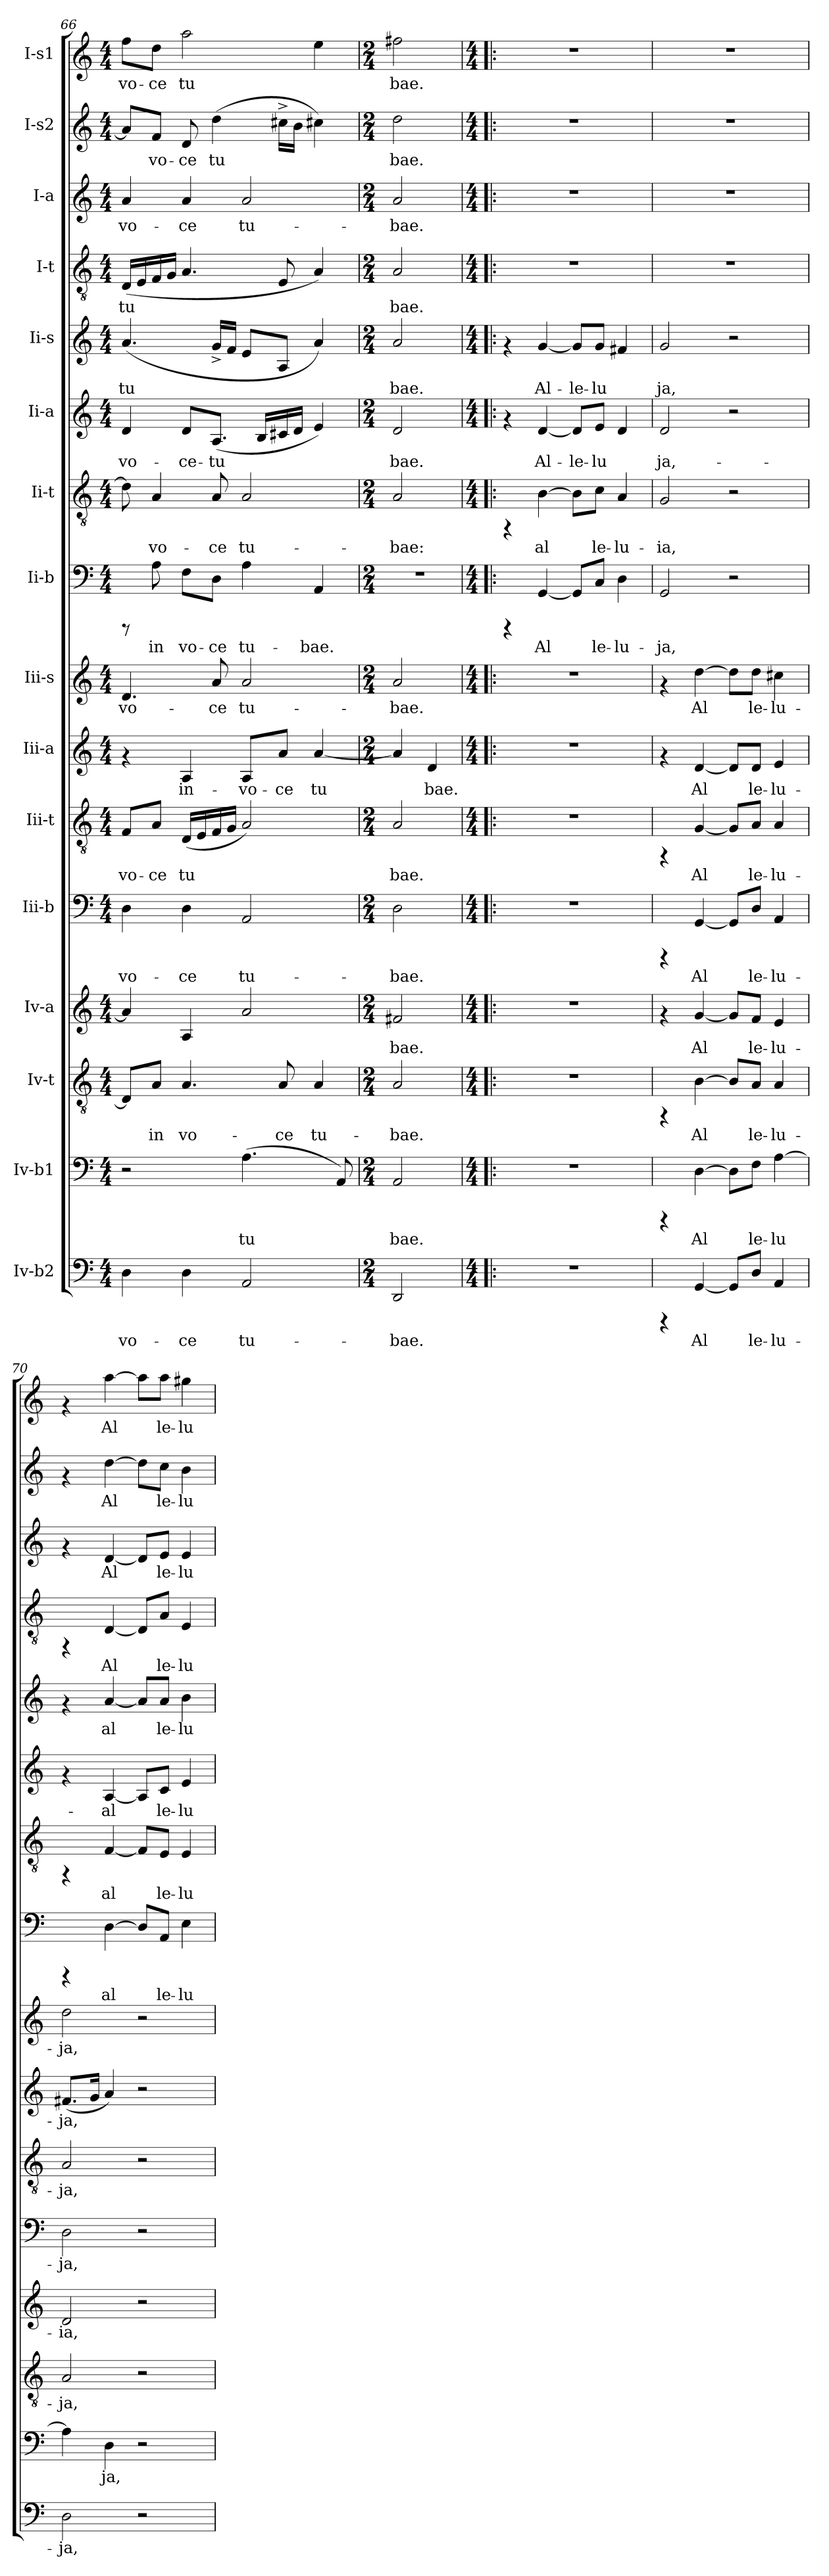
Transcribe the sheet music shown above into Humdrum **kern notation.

**kern	**text	**kern	**text	**kern	**text	**kern	**text	**kern	**text	**kern	**text	**kern	**text	**kern	**text	**kern	**text	**kern	**text	**kern	**text	**kern	**text	**kern	**text	**kern	**text	**kern	**text	**kern	**text
*part16	*part16	*part15	*part15	*part14	*part14	*part13	*part13	*part12	*part12	*part11	*part11	*part10	*part10	*part9	*part9	*part8	*part8	*part7	*part7	*part6	*part6	*part5	*part5	*part4	*part4	*part3	*part3	*part2	*part2	*part1	*part1
*staff16	*staff16	*staff15	*staff15	*staff14	*staff14	*staff13	*staff13	*staff12	*staff12	*staff11	*staff11	*staff10	*staff10	*staff9	*staff9	*staff8	*staff8	*staff7	*staff7	*staff6	*staff6	*staff5	*staff5	*staff4	*staff4	*staff3	*staff3	*staff2	*staff2	*staff1	*staff1
*I"Iv-b2	*	*I"Iv-b1	*	*I"Iv-t	*	*I"Iv-a	*	*I"Iii-b	*	*I"Iii-t	*	*I"Iii-a	*	*I"Iii-s	*	*I"Ii-b	*	*I"Ii-t	*	*I"Ii-a	*	*I"Ii-s	*	*I"I-t	*	*I"I-a	*	*I"I-s2	*	*I"I-s1	*
!!LO:PB:g=z
*clefF4	*	*clefF4	*	*clefGv2	*	*clefG2	*	*clefF4	*	*clefGv2	*	*clefG2	*	*clefG2	*	*clefF4	*	*clefGv2	*	*clefG2	*	*clefG2	*	*clefGv2	*	*clefG2	*	*clefG2	*	*clefG2	*
*k[]	*	*k[]	*	*k[]	*	*k[]	*	*k[]	*	*k[]	*	*k[]	*	*k[]	*	*k[]	*	*k[]	*	*k[]	*	*k[]	*	*k[]	*	*k[]	*	*k[]	*	*k[]	*
*C:	*	*C:	*	*C:	*	*C:	*	*C:	*	*C:	*	*C:	*	*C:	*	*C:	*	*C:	*	*C:	*	*C:	*	*C:	*	*C:	*	*C:	*	*C:	*
*M4/4	*	*M4/4	*	*M4/4	*	*M4/4	*	*M4/4	*	*M4/4	*	*M4/4	*	*M4/4	*	*M4/4	*	*M4/4	*	*M4/4	*	*M4/4	*	*M4/4	*	*M4/4	*	*M4/4	*	*M4/4	*
=66	=66	=66	=66	=66	=66	=66	=66	=66	=66	=66	=66	=66	=66	=66	=66	=66	=66	=66	=66	=66	=66	=66	=66	=66	=66	=66	=66	=66	=66	=66	=66
!	!LO:LY:b:cj	!	!	!	!LO:LY:b:cj	!	!LO:LY:b:cj	!	!LO:LY:b:cj	!	!LO:LY:b:cj	!	!	!	!LO:LY:b:cj	!	!	!	!LO:LY:b:cj	!	!LO:LY:b:cj	!	!LO:LY:b:cj	!	!LO:LY:b:cj	!	!LO:LY:b:cj	!	!LO:LY:b:cj	!	!LO:LY:b:cj
4D\	vo-	2r	.	8D/L]	.	4a/]	--	4D\	vo-	8F/L	vo-	4rf	.	4.d/	vo-	8rCCC	.	8d\]	.	4d/	vo-	(>4.a/	tu-	(<16D/L	tu-	4a/	vo-	8a/L]	.	8ff\L	vo-
!	!	!	!	!	!	!	!	!	!	!	!	!	!	!	!	!	!	!	!	!	!	!	!	!	!LO:LY:b:cj	!	!	!	!	!	!
.	.	.	.	.	.	.	.	.	.	.	.	.	.	.	.	.	.	.	.	.	.	.	.	16E/	--	.	.	.	.	.	.
!	!	!	!	!	!LO:LY:b:cj	!	!	!	!	!	!LO:LY:b:cj	!	!	!	!	!	!LO:LY:b:cj	!	!LO:LY:b:cj	!	!	!	!	!	!LO:LY:b:cj	!	!	!	!LO:LY:b:cj	!	!LO:LY:b:cj
.	.	.	.	8A/J	in	.	.	.	.	8A/J	-ce	.	.	.	.	8A\	in	4A/	vo-	.	.	.	.	16F/	--	.	.	8f/J	vo-	8dd\J	-ce
!	!	!	!	!	!	!	!	!	!	!	!	!	!	!	!	!	!	!	!	!	!	!	!	!	!LO:LY:b:cj	!	!	!	!	!	!
.	.	.	.	.	.	.	.	.	.	.	.	.	.	.	.	.	.	.	.	.	.	.	.	16G/J	--	.	.	.	.	.	.
!	!LO:LY:b:cj	!	!	!	!LO:LY:b:cj	!	!LO:LY:b:cj	!	!LO:LY:b:cj	!	!LO:LY:b:cj	!	!LO:LY:b:cj	!	!	!	!LO:LY:b:cj	!	!	!	!LO:LY:b:cj	!	!	!	!LO:LY:b:cj	!	!LO:LY:b:cj	!	!LO:LY:b:cj	!	!LO:LY:b:cj
4D\	-ce	.	.	4.A/	vo-	4A/	--	4D\	-ce	(<16D/L	tu-	4A/	in-	.	.	8F\L	vo-	.	.	8d/L	-ce-	.	.	4.A/	--	4a/	-ce	8d/	-ce	2aa\	tu-
!	!	!	!	!	!	!	!	!	!	!	!LO:LY:b:cj	!	!	!	!	!	!	!	!	!	!	!	!	!	!	!	!	!	!	!	!
.	.	.	.	.	.	.	.	.	.	16E/	--	.	.	.	.	.	.	.	.	.	.	.	.	.	.	.	.	.	.	.	.
!	!	!	!	!	!	!	!	!	!	!	!LO:LY:b:cj	!	!	!	!LO:LY:b:cj	!	!LO:LY:b:cj	!	!LO:LY:b:cj	!	!LO:LY:b:cj	!	!LO:LY:b:cj	!	!	!	!	!	!LO:LY:b:cj	!	!
.	.	.	.	.	.	.	.	.	.	16F/	--	.	.	8a/	-ce	8D\J	-ce	8A/	-ce	(<8.A/J	-tu-	16g^>/L	--	.	.	.	.	(>4dd\	tu-	.	.
!	!	!	!	!	!	!	!	!	!	!	!LO:LY:b:cj	!	!	!	!	!	!	!	!	!	!	!	!LO:LY:b:cj	!	!	!	!	!	!	!	!
.	.	.	.	.	.	.	.	.	.	16G/J	--	.	.	.	.	.	.	.	.	.	.	16f/J	--	.	.	.	.	.	.	.	.
!	!LO:LY:b:cj	!	!LO:LY:b:cj	!	!	!	!LO:LY:b:cj	!	!LO:LY:b:cj	!	!LO:LY:b:cj	!	!LO:LY:b:cj	!	!LO:LY:b:cj	!	!LO:LY:b:cj	!	!LO:LY:b:cj	!	!	!	!LO:LY:b:cj	!	!	!	!LO:LY:b:cj	!	!	!	!
2AA/	tu-	(<4.A\	tu-	.	.	2a/	--	2AA/	tu-	2A/)	--	8A/L	-vo-	2a/	tu-	4A\	tu-	2A/	tu-	.	.	8e/L	--	.	.	2a/	tu-	.	.	.	.
!	!	!	!	!	!	!	!	!	!	!	!	!	!	!	!	!	!	!	!	!	!LO:LY:b:cj	!	!	!	!	!	!	!	!	!	!
.	.	.	.	.	.	.	.	.	.	.	.	.	.	.	.	.	.	.	.	16B/L	--	.	.	.	.	.	.	.	.	.	.
!	!	!	!	!	!LO:LY:b:cj	!	!	!	!	!	!	!	!LO:LY:b:cj	!	!	!	!	!	!	!	!LO:LY:b:cj	!	!LO:LY:b:cj	!	!LO:LY:b:cj	!	!	!	!LO:LY:b:cj	!	!
.	.	.	.	8A/	-ce	.	.	.	.	.	.	8a/J	-ce	.	.	.	.	.	.	16c#X/	--	8A/J	--	8E/	--	.	.	16cc#X^<\L	--	.	.
!	!	!	!	!	!	!	!	!	!	!	!	!	!	!	!	!	!	!	!	!	!LO:LY:b:cj	!	!	!	!	!	!	!	!LO:LY:b:cj	!	!
.	.	.	.	.	.	.	.	.	.	.	.	.	.	.	.	.	.	.	.	16d/J	--	.	.	.	.	.	.	16b\J	--	.	.
!	!	!	!	!	!LO:LY:b:cj	!	!	!	!	!	!	!	!LO:LY:b:cj	!	!	!	!LO:LY:b:cj	!	!	!	!LO:LY:b:cj	!	!LO:LY:b:cj	!	!LO:LY:b:cj	!	!	!	!LO:LY:b:cj	!	!LO:LY:b:cj
.	.	.	.	4A/	tu-	.	.	.	.	.	.	[<4a/	tu-	.	.	4AA/	-bae.	.	.	4e/)	--	4a/)	--	4A/)	--	.	.	4cc#X\)	--	4ee\	--
!	!	!	!LO:LY:b:cj	!	!	!	!	!	!	!	!	!	!	!	!	!	!	!	!	!	!	!	!	!	!	!	!	!	!	!	!
.	.	8AA/)	--	.	.	.	.	.	.	.	.	.	.	.	.	.	.	.	.	.	.	.	.	.	.	.	.	.	.	.	.
=67	=67	=67	=67	=67	=67	=67	=67	=67	=67	=67	=67	=67	=67	=67	=67	=67	=67	=67	=67	=67	=67	=67	=67	=67	=67	=67	=67	=67	=67	=67	=67
*M2/4	*	*M2/4	*	*M2/4	*	*M2/4	*	*M2/4	*	*M2/4	*	*M2/4	*	*M2/4	*	*M2/4	*	*M2/4	*	*M2/4	*	*M2/4	*	*M2/4	*	*M2/4	*	*M2/4	*	*M2/4	*
!	!LO:LY:b:cj	!	!LO:LY:b:cj	!	!LO:LY:b:cj	!	!LO:LY:b:cj	!	!LO:LY:b:cj	!	!LO:LY:b:cj	!	!LO:LY:b:cj	!	!LO:LY:b:cj	!	!	!	!LO:LY:b:cj	!	!LO:LY:b:cj	!	!LO:LY:b:cj	!	!LO:LY:b:cj	!	!LO:LY:b:cj	!	!LO:LY:b:cj	!	!LO:LY:b:cj
2DD/	-bae.	2AA/	-bae.	2A/	-bae.	2f#X/	-bae.	2D\	-bae.	2A/	-bae.	4a/]	--	2a/	-bae.	2r	.	2A/	-bae:	2d/	-bae.	2a/	-bae.	2A/	-bae.	2a/	-bae.	2dd\	-bae.	2ff#X\	-bae.
!	!	!	!	!	!	!	!	!	!	!	!	!	!LO:LY:b:cj	!	!	!	!	!	!	!	!	!	!	!	!	!	!	!	!	!	!
.	.	.	.	.	.	.	.	.	.	.	.	4d/	-bae.	.	.	.	.	.	.	.	.	.	.	.	.	.	.	.	.	.	.
=68!|:	=68!|:	=68!|:	=68!|:	=68!|:	=68!|:	=68!|:	=68!|:	=68!|:	=68!|:	=68!|:	=68!|:	=68!|:	=68!|:	=68!|:	=68!|:	=68!|:	=68!|:	=68!|:	=68!|:	=68!|:	=68!|:	=68!|:	=68!|:	=68!|:	=68!|:	=68!|:	=68!|:	=68!|:	=68!|:	=68!|:	=68!|:
*M4/4	*	*M4/4	*	*M4/4	*	*M4/4	*	*M4/4	*	*M4/4	*	*M4/4	*	*M4/4	*	*M4/4	*	*M4/4	*	*M4/4	*	*M4/4	*	*M4/4	*	*M4/4	*	*M4/4	*	*M4/4	*
1r	.	1r	.	1r	.	1r	.	1r	.	1r	.	1r	.	1r	.	4rCCC	.	4rFF	.	4rf	.	4rf	.	1r	.	1r	.	1r	.	1r	.
!	!	!	!	!	!	!	!	!	!	!	!	!	!	!	!	!	!LO:LY:b:cj	!	!LO:LY:b:cj	!	!LO:LY:b:cj	!	!LO:LY:b:cj	!	!	!	!	!	!	!	!
.	.	.	.	.	.	.	.	.	.	.	.	.	.	.	.	[<4GG/	Al-	[>4B\	al-	[<4d/	Al-	[<4g/	Al-	.	.	.	.	.	.	.	.
!	!	!	!	!	!	!	!	!	!	!	!	!	!	!	!	!	!LO:LY:b:cj	!	!LO:LY:b:cj	!	!LO:LY:b:cj	!	!LO:LY:b:cj	!	!	!	!	!	!	!	!
.	.	.	.	.	.	.	.	.	.	.	.	.	.	.	.	8GG/L]	--	8B\L]	--	8d/L]	-le-	8g/L]	-le-	.	.	.	.	.	.	.	.
!	!	!	!	!	!	!	!	!	!	!	!	!	!	!	!	!	!LO:LY:b:cj	!	!LO:LY:b:cj	!	!LO:LY:b:cj	!	!LO:LY:b:cj	!	!	!	!	!	!	!	!
.	.	.	.	.	.	.	.	.	.	.	.	.	.	.	.	8C/J	-le-	8c\J	-le-	8e/J	-lu-	8g/J	-lu-	.	.	.	.	.	.	.	.
!	!	!	!	!	!	!	!	!	!	!	!	!	!	!	!	!	!LO:LY:b:cj	!	!LO:LY:b:cj	!	!LO:LY:b:cj	!	!LO:LY:b:cj	!	!	!	!	!	!	!	!
.	.	.	.	.	.	.	.	.	.	.	.	.	.	.	.	4D\	-lu-	4A/	-lu-	4d/	--	4f#X/	--	.	.	.	.	.	.	.	.
=69	=69	=69	=69	=69	=69	=69	=69	=69	=69	=69	=69	=69	=69	=69	=69	=69	=69	=69	=69	=69	=69	=69	=69	=69	=69	=69	=69	=69	=69	=69	=69
!	!	!	!	!	!	!	!	!	!	!	!	!	!	!	!	!	!LO:LY:b:cj	!	!LO:LY:b:cj	!	!LO:LY:b:cj	!	!LO:LY:b:cj	!	!	!	!	!	!	!	!
4rCCC	.	4rCCC	.	4rFF	.	4rf	.	4rCCC	.	4rFF	.	4rf	.	4rf	.	2GG/	-ja,	2G/	-ia,	2d/	-ja,-	2g/	-ja,	1r	.	1r	.	1r	.	1r	.
!	!LO:LY:b:cj	!	!LO:LY:b:cj	!	!LO:LY:b:cj	!	!LO:LY:b:cj	!	!LO:LY:b:cj	!	!LO:LY:b:cj	!	!LO:LY:b:cj	!	!LO:LY:b:cj	!	!	!	!	!	!	!	!	!	!	!	!	!	!	!	!
[<4GG/	Al-	[>4D\	Al-	[>4B\	Al-	[<4g/	Al-	[<4GG/	Al-	[<4G/	Al-	[<4d/	Al-	[>4dd\	Al-	.	.	.	.	.	.	.	.	.	.	.	.	.	.	.	.
!	!LO:LY:b:cj	!	!LO:LY:b:cj	!	!LO:LY:b:cj	!	!LO:LY:b:cj	!	!LO:LY:b:cj	!	!LO:LY:b:cj	!	!LO:LY:b:cj	!	!LO:LY:b:cj	!	!	!	!	!	!	!	!	!	!	!	!	!	!	!	!
8GG/L]	--	8D\L]	--	8B/L]	--	8g/L]	--	8GG/L]	--	8G/L]	--	8d/L]	--	8dd\L]	--	2r	.	2r	.	2r	.	2r	.	.	.	.	.	.	.	.	.
!	!LO:LY:b:cj	!	!LO:LY:b:cj	!	!LO:LY:b:cj	!	!LO:LY:b:cj	!	!LO:LY:b:cj	!	!LO:LY:b:cj	!	!LO:LY:b:cj	!	!LO:LY:b:cj	!	!	!	!	!	!	!	!	!	!	!	!	!	!	!	!
8D/J	-le-	8F\J	-le-	8A/J	-le-	8f/J	-le-	8D/J	-le-	8A/J	-le-	8d/J	-le-	8dd\J	-le-	.	.	.	.	.	.	.	.	.	.	.	.	.	.	.	.
!	!LO:LY:b:cj	!	!LO:LY:b:cj	!	!LO:LY:b:cj	!	!LO:LY:b:cj	!	!LO:LY:b:cj	!	!LO:LY:b:cj	!	!LO:LY:b:cj	!	!LO:LY:b:cj	!	!	!	!	!	!	!	!	!	!	!	!	!	!	!	!
4AA/	-lu-	[>4A\	-lu-	4A/	-lu-	4e/	-lu-	4AA/	-lu-	4A/	-lu-	4e/	-lu-	4cc#X\	-lu-	.	.	.	.	.	.	.	.	.	.	.	.	.	.	.	.
=70	=70	=70	=70	=70	=70	=70	=70	=70	=70	=70	=70	=70	=70	=70	=70	=70	=70	=70	=70	=70	=70	=70	=70	=70	=70	=70	=70	=70	=70	=70	=70
!	!LO:LY:b:cj	!	!LO:LY:b:cj	!	!LO:LY:b:cj	!	!LO:LY:b:cj	!	!LO:LY:b:cj	!	!LO:LY:b:cj	!	!LO:LY:b:cj	!	!LO:LY:b:cj	!	!	!	!	!	!	!	!	!	!	!	!	!	!	!	!
2D\	-ja,	4A\]	--	2A/	-ja,	2d/	-ia,	2D\	-ja,	2A/	-ja,	(<8.f#X/L	-ja,	2dd\	-ja,	4rCCC	.	4rFF	.	4rf	.	4rf	.	4rFF	.	4rf	.	4rf	.	4rf	.
!	!	!	!	!	!	!	!	!	!	!	!	!	!LO:LY:b:cj	!	!	!	!	!	!	!	!	!	!	!	!	!	!	!	!	!	!
.	.	.	.	.	.	.	.	.	.	.	.	16g/J	.	.	.	.	.	.	.	.	.	.	.	.	.	.	.	.	.	.	.
!	!	!	!LO:LY:b:cj	!	!	!	!	!	!	!	!	!	!LO:LY:b:cj	!	!	!	!LO:LY:b:cj	!	!LO:LY:b:cj	!	!LO:LY:b:cj	!	!LO:LY:b:cj	!	!LO:LY:b:cj	!	!LO:LY:b:cj	!	!LO:LY:b:cj	!	!LO:LY:b:cj
.	.	4D\	-ja,	.	.	.	.	.	.	.	.	4a/)	.	.	.	[>4D\	al-	[<4F/	al-	[<4A/	-al-	[<4a/	al-	[<4D/	Al-	[<4d/	Al-	[>4dd\	Al-	[>4aa\	Al-
!	!	!	!	!	!	!	!	!	!	!	!	!	!	!	!	!	!LO:LY:b:cj	!	!LO:LY:b:cj	!	!LO:LY:b:cj	!	!LO:LY:b:cj	!	!LO:LY:b:cj	!	!LO:LY:b:cj	!	!LO:LY:b:cj	!	!LO:LY:b:cj
2r	.	2r	.	2r	.	2r	.	2r	.	2r	.	2r	.	2r	.	8D/L]	--	8F/L]	--	8A/L]	--	8a/L]	--	8D/L]	--	8d/L]	--	8dd\L]	--	8aa\L]	--
!	!	!	!	!	!	!	!	!	!	!	!	!	!	!	!	!	!LO:LY:b:cj	!	!LO:LY:b:cj	!	!LO:LY:b:cj	!	!LO:LY:b:cj	!	!LO:LY:b:cj	!	!LO:LY:b:cj	!	!LO:LY:b:cj	!	!LO:LY:b:cj
.	.	.	.	.	.	.	.	.	.	.	.	.	.	.	.	8AA/J	-le-	8E/J	-le-	8c/J	-le-	8a/J	-le-	8A/J	-le-	8e/J	-le-	8cc\J	-le-	8aa\J	-le-
!	!	!	!	!	!	!	!	!	!	!	!	!	!	!	!	!	!LO:LY:b:cj	!	!LO:LY:b:cj	!	!LO:LY:b:cj	!	!LO:LY:b:cj	!	!LO:LY:b:cj	!	!LO:LY:b:cj	!	!LO:LY:b:cj	!	!LO:LY:b:cj
.	.	.	.	.	.	.	.	.	.	.	.	.	.	.	.	4E\	-lu-	4E/	-lu-	4e/	-lu-	4b\	-lu-	4E/	-lu-	4e/	-lu	4b\	-lu	4gg#X\	-lu-
=	=	=	=	=	=	=	=	=	=	=	=	=	=	=	=	=	=	=	=	=	=	=	=	=	=	=	=	=	=	=	=
*-	*-	*-	*-	*-	*-	*-	*-	*-	*-	*-	*-	*-	*-	*-	*-	*-	*-	*-	*-	*-	*-	*-	*-	*-	*-	*-	*-	*-	*-	*-	*-
